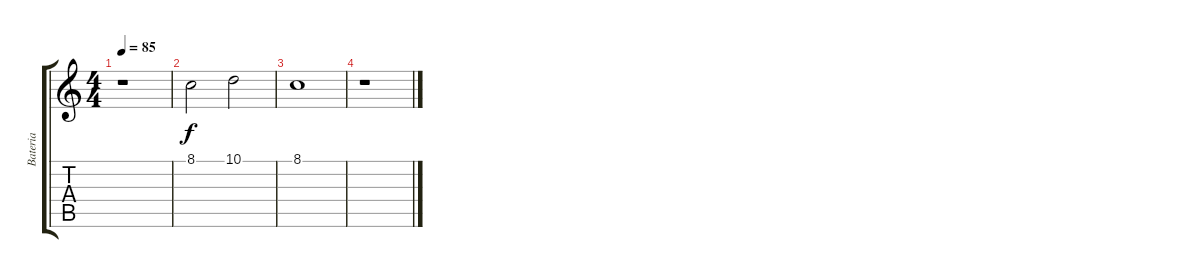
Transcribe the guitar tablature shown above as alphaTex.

\track ("Bateria" "Bateria") {instrument sopranosax}
\staff {score tabs}
\tuning (E4 B3 G3 D3 A2 E2) {hide}
\ts (4 4)
\tempo 85
\clef g2
\ks c
r.1{dy f} |
8.1.2 10.1.2 |
8.1.1 |
r.1
